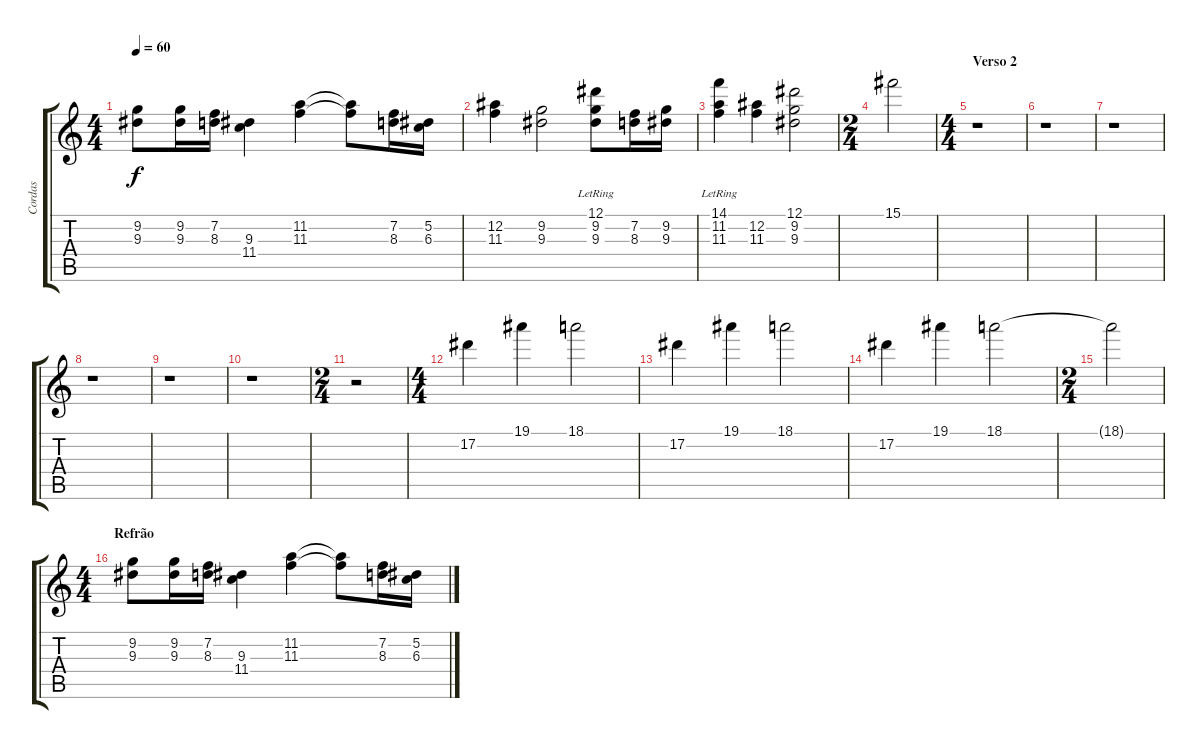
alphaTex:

\track ("Cordas" "Cordas") {instrument stringensemble1}
\staff {score tabs}
\tuning (Eb5 Bb4 Gb4 Db4 Ab3 Eb3) {hide}
\ts (4 4)
\tempo 60
\clef g2
\ks c
(9.2 9.3).8{dy f} (9.2 9.3).16 (7.2 8.3).16 (9.3 11.4).4 (11.2 11.3).4 (11.2{t} 11.3{t}).8 (7.2 8.3).16 (5.2 6.3).16 |
(12.2 11.3).4 (9.2 9.3).2 (12.1{lr} 9.2 9.3).8 (7.2 8.3).16 (9.2 9.3).16 |
(14.1{lr} 11.2 11.3).4 (12.2 11.3).4 (12.1 9.2 9.3).2 |
\ts (2 4)
15.1.2 |
\ts (4 4)
\section ("" "Verso 2")
r.1 |
r.1 |
r.1 |
r.1 |
r.1 |
r.1 |
\ts (2 4)
r.2 |
\ts (4 4)
17.2.4 19.1.4 18.1.2 |
17.2.4 19.1.4 18.1.2 |
17.2.4 19.1.4 18.1.2 |
\ts (2 4)
18.1{t}.2 |
\ts (4 4)
\section ("" "Refrão")
(9.2 9.3).8 (9.2 9.3).16 (7.2 8.3).16 (9.3 11.4).4 (11.2 11.3).4 (11.2{t} 11.3{t}).8 (7.2 8.3).16 (5.2 6.3).16
